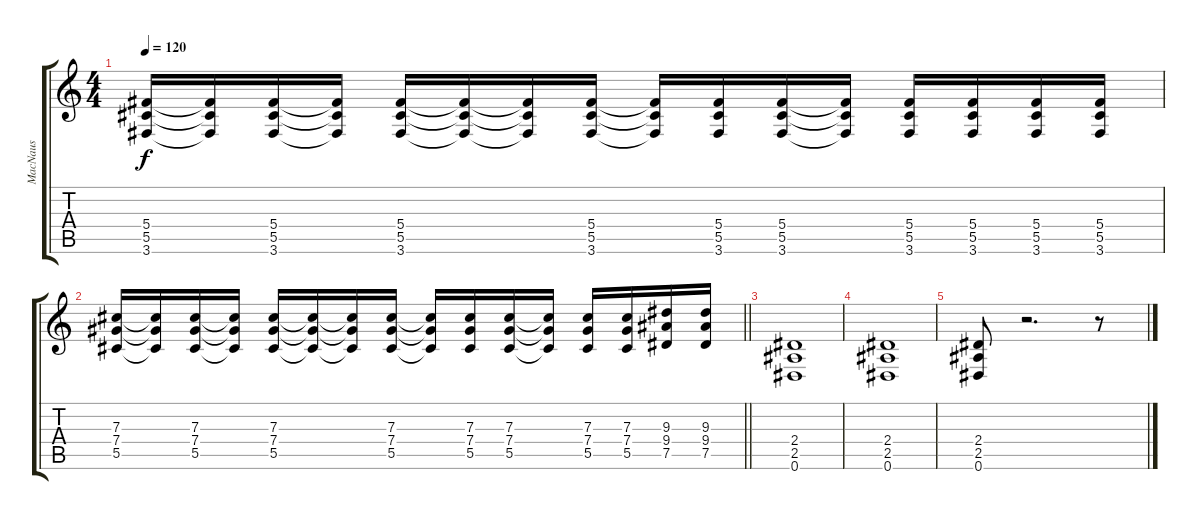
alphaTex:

\track ("MacNaus" "MacNaus") {instrument overdrivenguitar}
\staff {score tabs}
\tuning (Eb4 Bb3 Gb3 Db3 Ab2 Eb2) {hide}
\ts (4 4)
\tempo 120
\clef g2
\ks c
(5.4 5.5 3.6).16{dy f} (5.4{t} 5.5{t} 3.6{t}).16 (5.4 5.5 3.6).16 (5.4{t} 5.5{t} 3.6{t}).16 (5.4 5.5 3.6).16 (5.4{t} 5.5{t} 3.6{t}).16 (5.4{t} 5.5{t} 3.6{t}).16 (5.4 5.5 3.6).16 (5.4{t} 5.5{t} 3.6{t}).16 (5.4 5.5 3.6).16 (5.4 5.5 3.6).16 (5.4{t} 5.5{t} 3.6{t}).16 (5.4 5.5 3.6).16 (5.4 5.5 3.6).16 (5.4 5.5 3.6).16 (5.4 5.5 3.6).16 |
\barLineRight lightlight
(7.3 7.4 5.5).16 (7.3{t} 7.4{t} 5.5{t}).16 (7.3 7.4 5.5).16 (7.3{t} 7.4{t} 5.5{t}).16 (7.3 7.4 5.5).16 (7.3{t} 7.4{t} 5.5{t}).16 (7.3{t} 7.4{t} 5.5{t}).16 (7.3 7.4 5.5).16 (7.3{t} 7.4{t} 5.5{t}).16 (7.3 7.4 5.5).16 (7.3 7.4 5.5).16 (7.3{t} 7.4{t} 5.5{t}).16 (7.3 7.4 5.5).16 (7.3 7.4 5.5).16 (9.3 9.4 7.5).16 (9.3 9.4 7.5).16 |
(2.4 2.5 0.6).1 |
(2.4 2.5 0.6).1 |
(2.4 2.5 0.6).8 r.2{d} r.8
